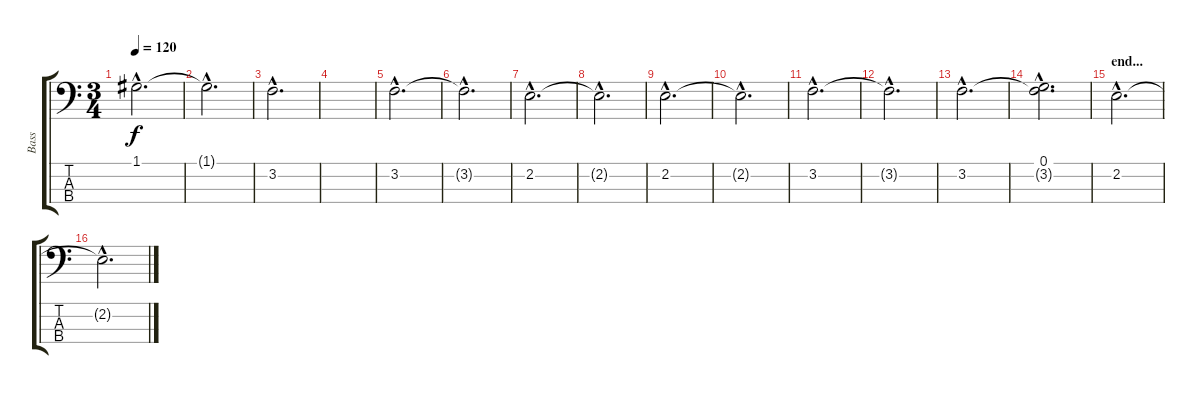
\track ("Bass" "Bass") {instrument acousticbass}
\staff {score tabs}
\tuning (G2 D2 A1 E1) {hide}
\ts (3 4)
\tempo 120
\clef f4
\ks c
1.1{hac}.2{d dy f} |
1.1{hac t}.2{d} |
3.2{hac}.2{d} |
|
3.2{hac}.2{d} |
3.2{hac t}.2{d} |
2.2{hac}.2{d} |
2.2{hac t}.2{d} |
2.2{hac}.2{d} |
2.2{hac t}.2{d} |
3.2{hac}.2{d} |
3.2{hac t}.2{d} |
3.2{hac}.2{d} |
(0.1{hac} 3.2{hac t}).2{d} |
\section ("" "end...")
2.2{hac}.2{d} |
2.2{hac t}.2{d}
